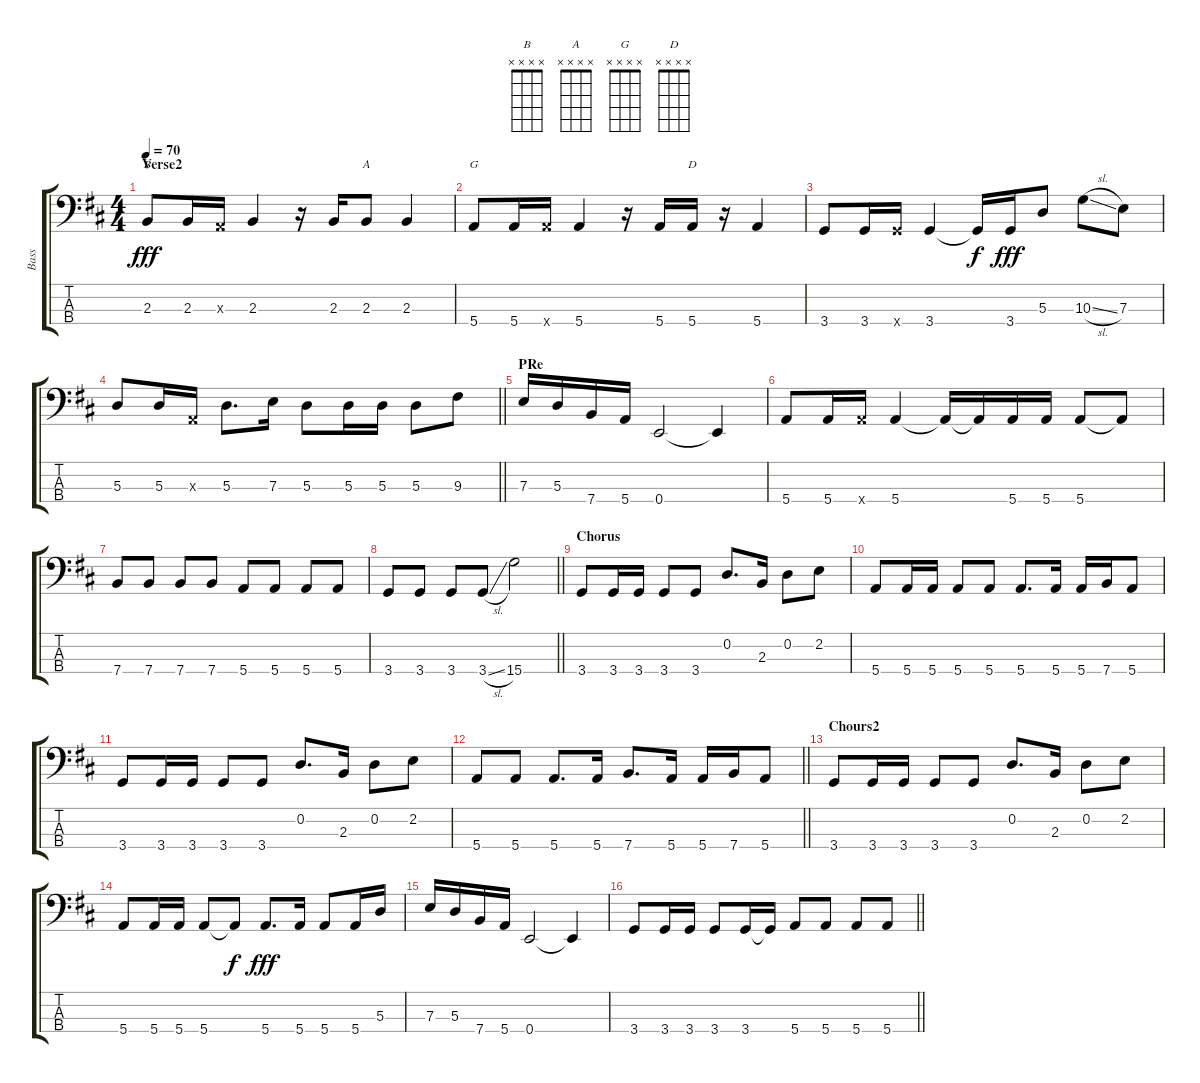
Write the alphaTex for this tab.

\track ("Bass" "Bass") {instrument electricbassfinger}
\staff {score tabs}
\tuning (G2 D2 A1 E1) {hide}
\chord ("B" x x x x)
\chord ("A" x x x x)
\chord ("G" x x x x)
\chord ("D" x x x x)
\ts (4 4)
\section ("" "Verse2")
\tempo 70
\clef f4
\ks d
2.3.8{ch "B" dy fff} 2.3.16 0.3{x}.16 2.3.4 r.16 2.3.16 2.3.8{ch "A"} 2.3.4 |
5.4.8{ch "G"} 5.4.16 5.4{x}.16 5.4.4 r.16 5.4.16 5.4.16{ch "D"} r.16 5.4.4 |
3.4.8 3.4.16 3.4{x}.16 3.4.4 3.4{t}.16{dy f} 3.4.16{dy fff} 5.3.8 10.3{sl}.8 7.3.8 |
\barLineRight lightlight
5.3.8 5.3.16 0.3{x}.16 5.3.8{d} 7.3.16 5.3.8 5.3.16 5.3.16 5.3.8 9.3.8 |
\section ("" "PRe")
7.3.16 5.3.16 7.4.16 5.4.16 0.4.2 0.4{t}.4 |
5.4.8 5.4.16 5.4{x}.16 5.4.4 5.4{t}.16 5.4{t}.16 5.4.16 5.4.16 5.4.8 5.4{t}.8 |
7.4.8 7.4.8 7.4.8 7.4.8 5.4.8 5.4.8 5.4.8 5.4.8 |
\barLineRight lightlight
3.4.8 3.4.8 3.4.8 3.4{sl}.8 15.4.2 |
\section ("" "Chorus")
3.4.8 3.4.16 3.4.16 3.4.8 3.4.8 0.2.8{d} 2.3.16 0.2.8 2.2.8 |
5.4.8 5.4.16 5.4.16 5.4.8 5.4.8 5.4.8{d} 5.4.16 5.4.16 7.4.16 5.4.8 |
3.4.8 3.4.16 3.4.16 3.4.8 3.4.8 0.2.8{d} 2.3.16 0.2.8 2.2.8 |
\barLineRight lightlight
5.4.8 5.4.8 5.4.8{d} 5.4.16 7.4.8{d} 5.4.16 5.4.16 7.4.16 5.4.8 |
\section ("" "Chours2")
3.4.8 3.4.16 3.4.16 3.4.8 3.4.8 0.2.8{d} 2.3.16 0.2.8 2.2.8 |
5.4.8 5.4.16 5.4.16 5.4.8 5.4{t}.8{dy f} 5.4.8{d dy fff} 5.4.16 5.4.8 5.4.16 5.3.16 |
7.3.16 5.3.16 7.4.16 5.4.16 0.4.2 0.4{t}.4 |
\barLineRight lightlight
3.4.8 3.4.16 3.4.16 3.4.8 3.4.16 3.4{t}.16 5.4.8 5.4.8 5.4.8 5.4.8
